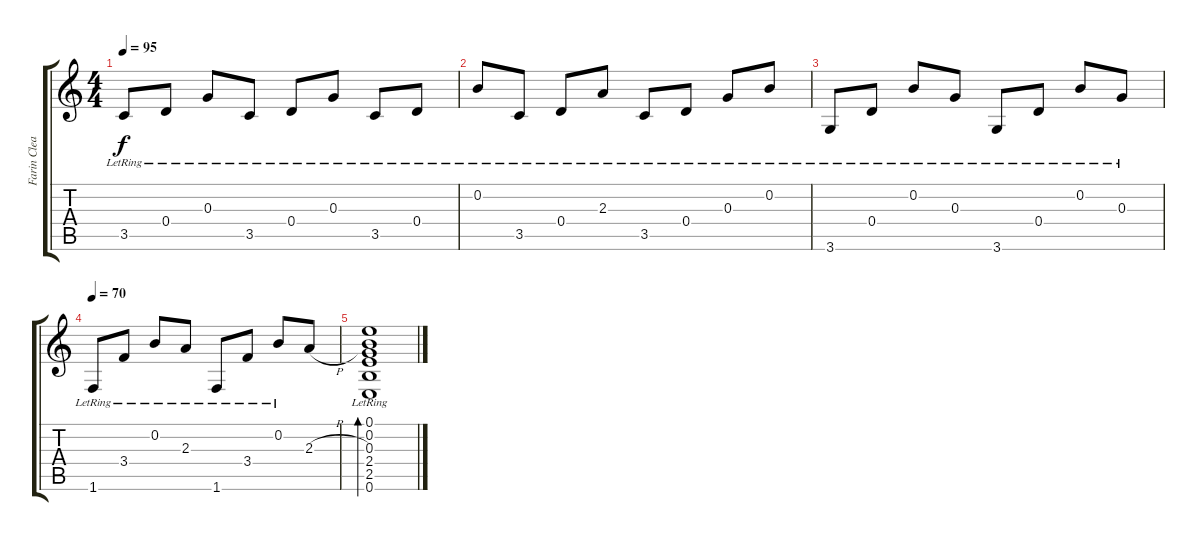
\track ("Farin Clean" "Farin Clea") {instrument electricguitarjazz}
\staff {score tabs}
\tuning (E4 B3 G3 D3 A2 E2) {hide}
\ts (4 4)
\tempo 95
\clef g2
\ks c
3.5{lr}.8{dy f} 0.4{lr}.8 0.3{lr}.8 3.5{lr}.8 0.4{lr}.8 0.3{lr}.8 3.5{lr}.8 0.4{lr}.8 |
0.2{lr}.8 3.5{lr}.8 0.4{lr}.8 2.3{lr}.8 3.5{lr}.8 0.4{lr}.8 0.3{lr}.8 0.2{lr}.8 |
3.6{lr}.8 0.4{lr}.8 0.2{lr}.8 0.3{lr}.8 3.6{lr}.8 0.4{lr}.8 0.2{lr}.8 0.3{lr}.8 |
\tempo 70
1.6{lr}.8 3.4{lr}.8 0.2{lr}.8 2.3{lr}.8 1.6{lr}.8 3.4{lr}.8 0.2{lr}.8 2.3{h}.8 |
(0.1{lr} 0.2{lr} 0.3{lr} 2.4{lr} 2.5{lr} 0.6{lr}).1{bd 240}
